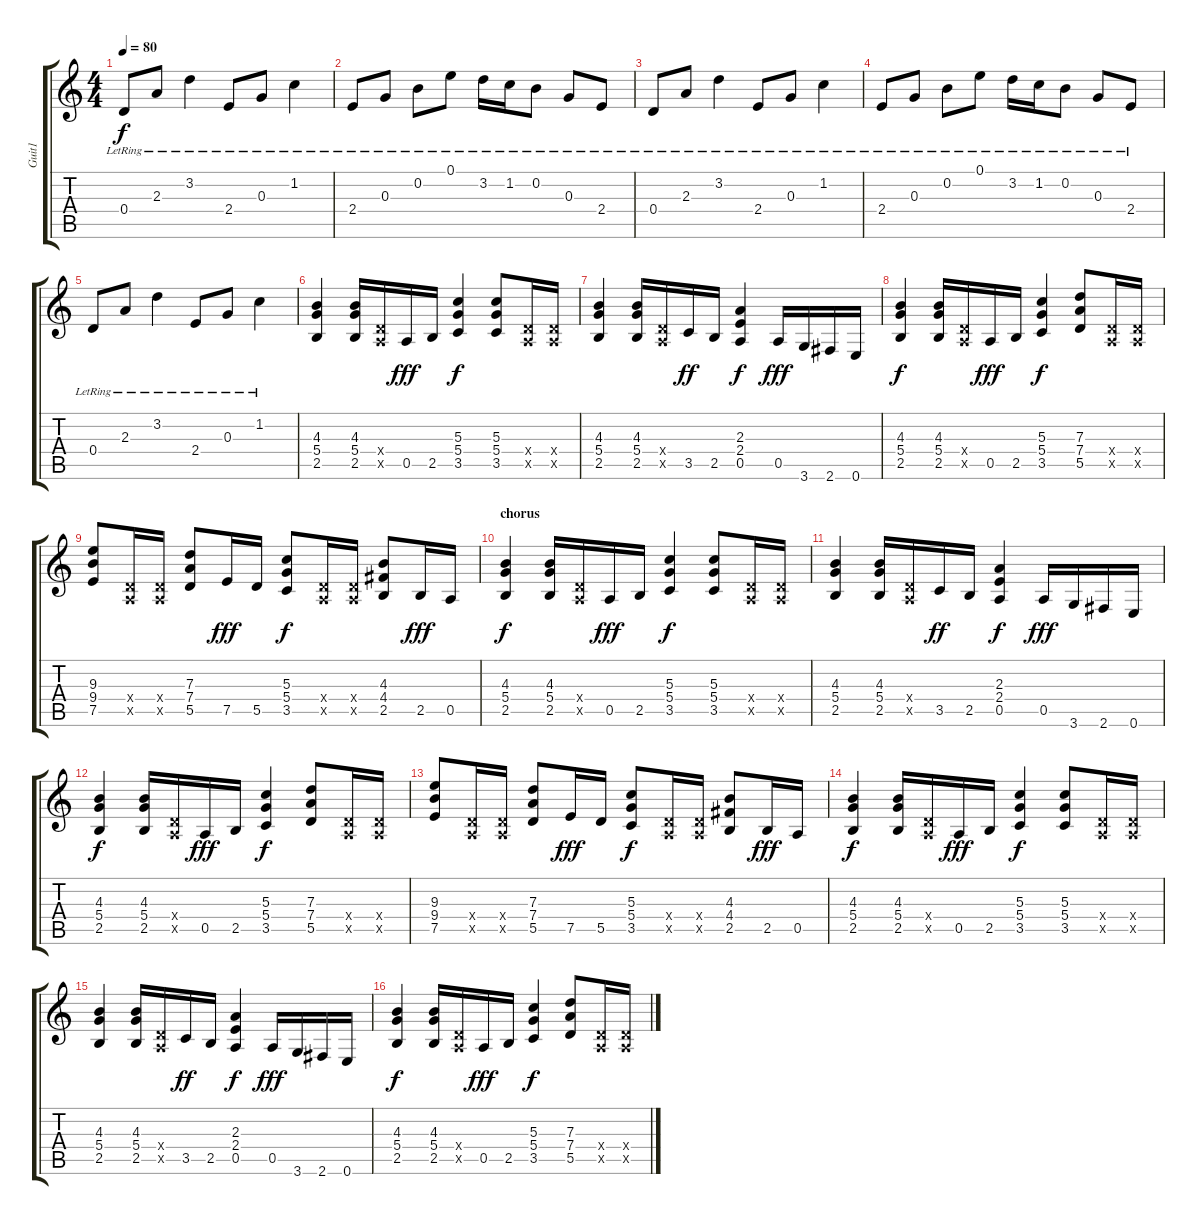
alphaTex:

\track ("Guit1" "Guit1") {instrument electricguitarclean}
\staff {score tabs}
\tuning (E4 B3 G3 D3 A2 E2) {hide}
\ts (4 4)
\tempo 80
\clef g2
\ks c
0.4{lr}.8{dy f} 2.3{lr}.8 3.2{lr}.4 2.4{lr}.8 0.3{lr}.8 1.2{lr}.4 |
2.4{lr}.8 0.3{lr}.8 0.2{lr}.8 0.1{lr}.8 3.2{lr}.16 1.2{lr}.16 0.2{lr}.8 0.3{lr}.8 2.4{lr}.8 |
0.4{lr}.8 2.3{lr}.8 3.2{lr}.4 2.4{lr}.8 0.3{lr}.8 1.2{lr}.4 |
2.4{lr}.8 0.3{lr}.8 0.2{lr}.8 0.1{lr}.8 3.2{lr}.16 1.2{lr}.16 0.2{lr}.8 0.3{lr}.8 2.4{lr}.8 |
0.4{lr}.8 2.3{lr}.8 3.2{lr}.4 2.4{lr}.8 0.3{lr}.8 1.2{lr}.4 |
(4.3 5.4 2.5).4{volume 11 instrument overdrivenguitar} (4.3 5.4 2.5).16 (0.4{x} 0.5{x}).16 0.5.16{dy fff} 2.5.16 (5.3 5.4 3.5).4{dy f} (5.3 5.4 3.5).8 (0.4{x} 0.5{x}).16 (0.4{x} 0.5{x}).16 |
(4.3 5.4 2.5).4 (4.3 5.4 2.5).16 (0.4{x} 0.5{x}).16 3.5.16{dy ff} 2.5.16 (2.3 2.4 0.5).4{dy f} 0.5.16{dy fff} 3.6.16 2.6.16 0.6.16 |
(4.3 5.4 2.5).4{dy f} (4.3 5.4 2.5).16 (0.4{x} 0.5{x}).16 0.5.16{dy fff} 2.5.16 (5.3 5.4 3.5).4{dy f} (7.3 7.4 5.5).8 (0.4{x} 0.5{x}).16 (0.4{x} 0.5{x}).16 |
(9.3 9.4 7.5).8 (0.4{x} 0.5{x}).16 (0.4{x} 0.5{x}).16 (7.3 7.4 5.5).8 7.5.16{dy fff} 5.5.16 (5.3 5.4 3.5).8{dy f} (0.4{x} 0.5{x}).16 (0.4{x} 0.5{x}).16 (4.3 4.4 2.5).8 2.5.16{dy fff} 0.5.16 |
\section ("" "chorus")
(4.3 5.4 2.5).4{dy f volume 11 instrument overdrivenguitar} (4.3 5.4 2.5).16 (0.4{x} 0.5{x}).16 0.5.16{dy fff} 2.5.16 (5.3 5.4 3.5).4{dy f} (5.3 5.4 3.5).8 (0.4{x} 0.5{x}).16 (0.4{x} 0.5{x}).16 |
(4.3 5.4 2.5).4 (4.3 5.4 2.5).16 (0.4{x} 0.5{x}).16 3.5.16{dy ff} 2.5.16 (2.3 2.4 0.5).4{dy f} 0.5.16{dy fff} 3.6.16 2.6.16 0.6.16 |
(4.3 5.4 2.5).4{dy f} (4.3 5.4 2.5).16 (0.4{x} 0.5{x}).16 0.5.16{dy fff} 2.5.16 (5.3 5.4 3.5).4{dy f} (7.3 7.4 5.5).8 (0.4{x} 0.5{x}).16 (0.4{x} 0.5{x}).16 |
(9.3 9.4 7.5).8 (0.4{x} 0.5{x}).16 (0.4{x} 0.5{x}).16 (7.3 7.4 5.5).8 7.5.16{dy fff} 5.5.16 (5.3 5.4 3.5).8{dy f} (0.4{x} 0.5{x}).16 (0.4{x} 0.5{x}).16 (4.3 4.4 2.5).8 2.5.16{dy fff} 0.5.16 |
(4.3 5.4 2.5).4{dy f volume 11 instrument overdrivenguitar} (4.3 5.4 2.5).16 (0.4{x} 0.5{x}).16 0.5.16{dy fff} 2.5.16 (5.3 5.4 3.5).4{dy f} (5.3 5.4 3.5).8 (0.4{x} 0.5{x}).16 (0.4{x} 0.5{x}).16 |
(4.3 5.4 2.5).4 (4.3 5.4 2.5).16 (0.4{x} 0.5{x}).16 3.5.16{dy ff} 2.5.16 (2.3 2.4 0.5).4{dy f} 0.5.16{dy fff} 3.6.16 2.6.16 0.6.16 |
(4.3 5.4 2.5).4{dy f} (4.3 5.4 2.5).16 (0.4{x} 0.5{x}).16 0.5.16{dy fff} 2.5.16 (5.3 5.4 3.5).4{dy f} (7.3 7.4 5.5).8 (0.4{x} 0.5{x}).16 (0.4{x} 0.5{x}).16
